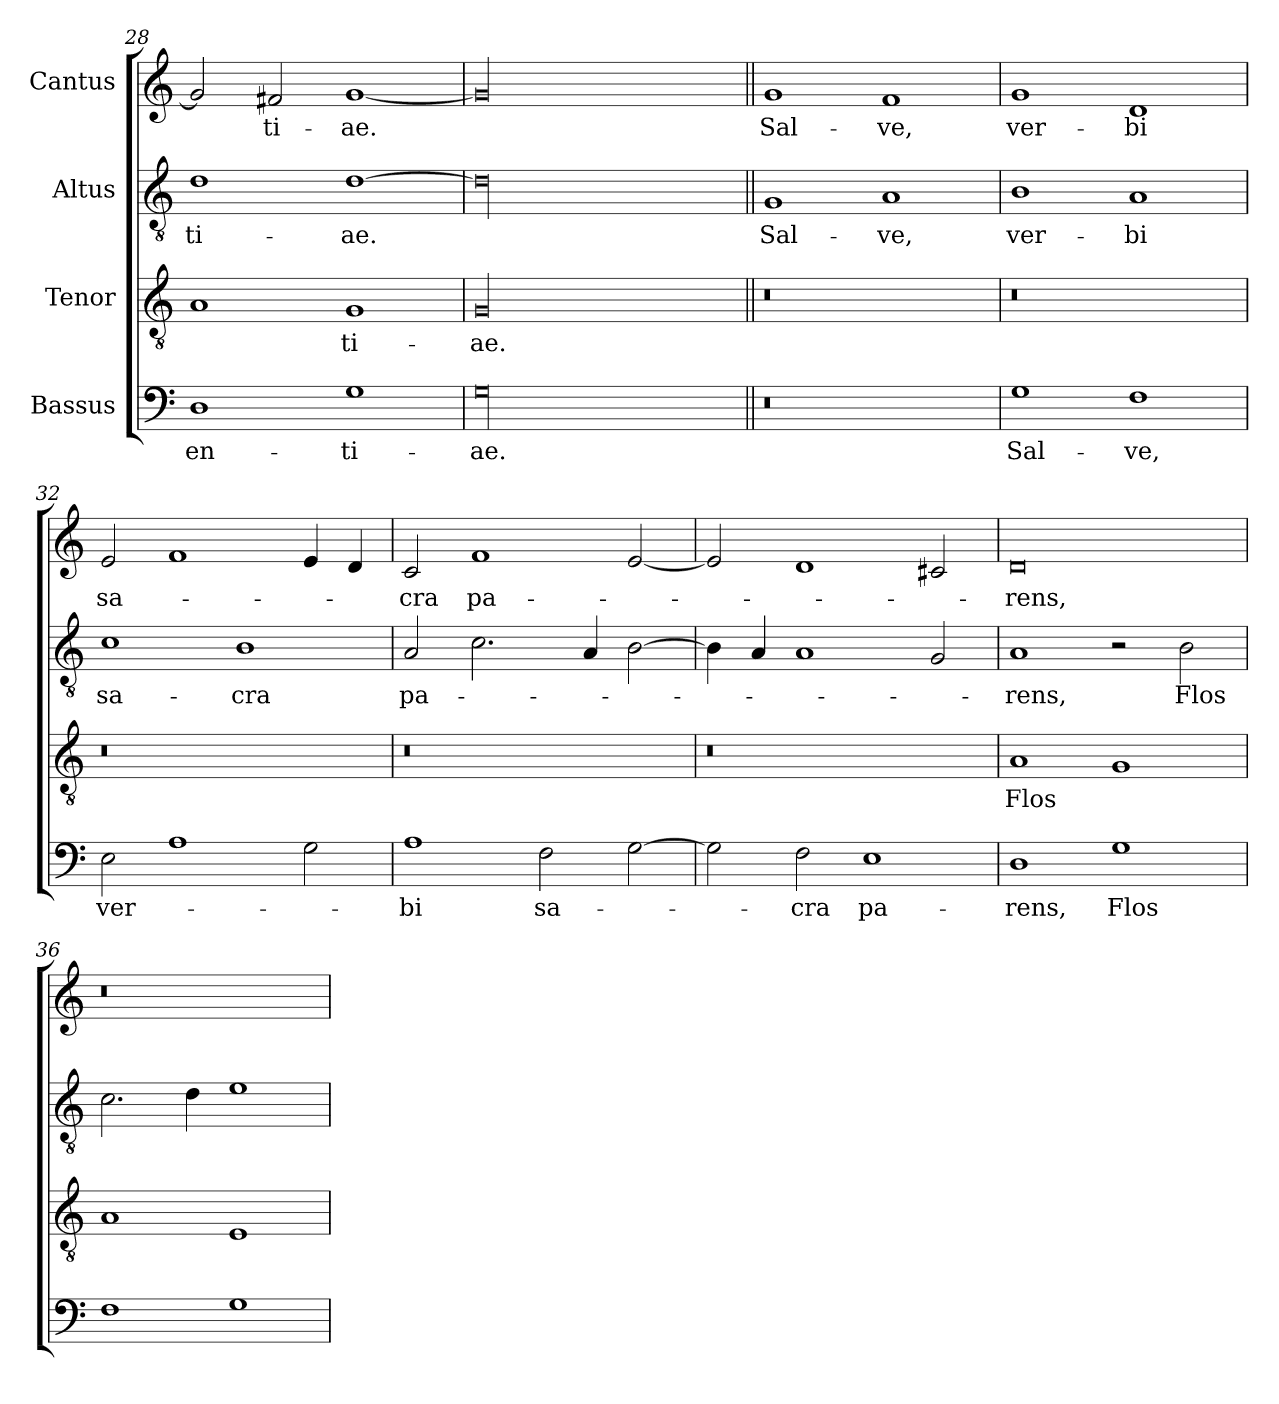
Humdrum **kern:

**kern	**text	**kern	**text	**kern	**text	**kern	**text
*part4	*part4	*part3	*part3	*part2	*part2	*part1	*part1
*staff4	*staff4	*staff3	*staff3	*staff2	*staff2	*staff1	*staff1
*I"Bassus	*	*I"Tenor	*	*I"Altus	*	*I"Cantus	*
*clefF4	*	*clefGv2	*	*clefGv2	*	*clefG2	*
*k[]	*	*k[]	*	*k[]	*	*k[]	*
*C:	*	*C:	*	*C:	*	*C:	*
=28	=28	=28	=28	=28	=28	=28	=28
1D\	-en-	1A/	.	1d\	-ti-	2g/]	.
.	.	.	.	.	.	2f#X/	-ti-
1G\	-ti-	1G/	-ti-	[1d\	-ae.	[1g/	-ae.
=29	=29	=29	=29	=29	=29	=29	=29
00G\	-ae.	00G/	-ae.	00d\]	.	00g/]	.
!!LO:LB:g=z
=30||	=30||	=30||	=30||	=30||	=30||	=30||	=30||
!LO:N:vis=0	!	!	!	!	!	!	!
1r	.	0r	.	1G/	Sal-	1g/	Sal-
1ryy	.	.	.	1A/	-ve,	1f/	-ve,
=31	=31	=31	=31	=31	=31	=31	=31
1G\	Sal-	0r	.	1B\	ver-	1g/	ver-
1F\	-ve,	.	.	1A/	-bi	1d/	-bi
=32	=32	=32	=32	=32	=32	=32	=32
2E\	ver-	0r	.	1c\	sa-	2e/	sa-
1A\	.	.	.	.	.	1f/	.
.	.	.	.	1B\	-cra	.	.
2G\	.	.	.	.	.	4e/	.
.	.	.	.	.	.	4d/	.
=33	=33	=33	=33	=33	=33	=33	=33
1A\	-bi	0r	.	2A/	pa-	2c/	-cra
.	.	.	.	2.c\	.	1f/	pa-
2F\	sa-	.	.	.	.	.	.
.	.	.	.	4A/	.	.	.
[2G\	.	.	.	[2B\	.	[2e/	.
=34	=34	=34	=34	=34	=34	=34	=34
!	!	!LO:N:vis=0	!	!	!	!	!
2G\]	.	1r	.	4B\]	.	2e/]	.
.	.	.	.	4A/	.	.	.
2F\	-cra	.	.	1A/	.	1d/	.
1E\	pa-	1ryy	.	.	.	.	.
.	.	.	.	2G/	.	2c#X/	.
=35	=35	=35	=35	=35	=35	=35	=35
1D\	-rens,	1A/	Flos	1A/	-rens,	0d/	-rens,
1G\	Flos	1G/	.	2r	.	.	.
.	.	.	.	2B\	Flos	.	.
=36	=36	=36	=36	=36	=36	=36	=36
1F\	.	1A/	.	2.c\	.	0r	.
.	.	.	.	4d\	.	.	.
1G\	.	1E/	.	1e\	.	.	.
=	=	=	=	=	=	=	=
*-	*-	*-	*-	*-	*-	*-	*-
